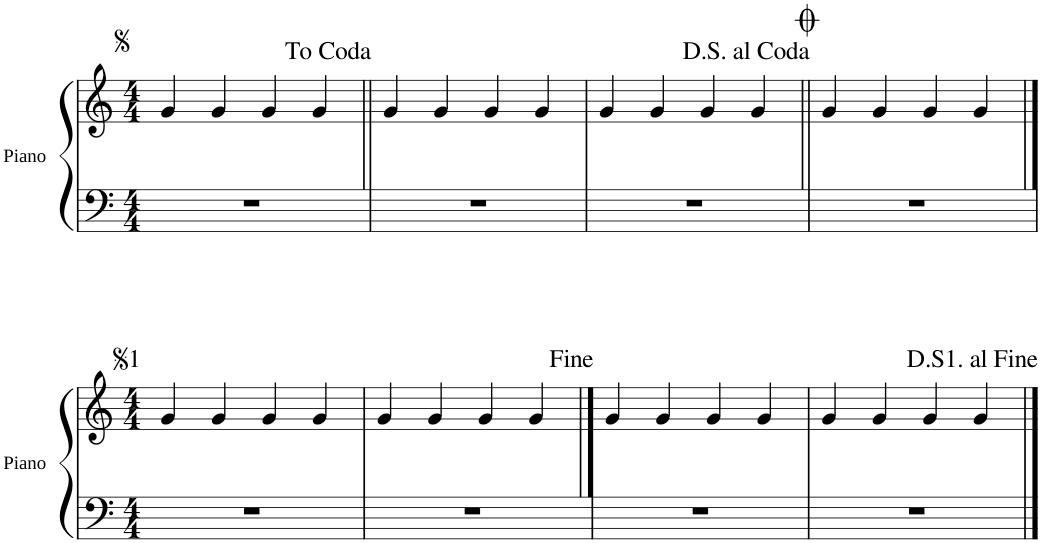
**kern	**kern
*part1	*part1
*staff2	*staff1
*I"Piano	*
*I'Pno	*
*clefF4	*clefG2
*k[]	*k[]
*M4/4	*M4/4
=1	=1
1r	4g/
.	4g/
.	4g/
.	4g/
=2||	=2||
1r	4g/
.	4g/
.	4g/
.	4g/
=3	=3
1r	4g/
.	4g/
.	4g/
.	4g/
=4||	=4||
1r	4g/
.	4g/
.	4g/
.	4g/
!!LO:LB:g=z
==1	==1
*M4/4	*M4/4
1r	4g/
.	4g/
.	4g/
.	4g/
=2	=2
1r	4g/
.	4g/
.	4g/
.	4g/
==3	==3
1r	4g/
.	4g/
.	4g/
.	4g/
=4	=4
1r	4g/
.	4g/
.	4g/
.	4g/
!	!LO:TX:a:t=D.S1. al Fine
!LO:TX:a:t=D.S1. al Fine	!
==	==
*-	*-
